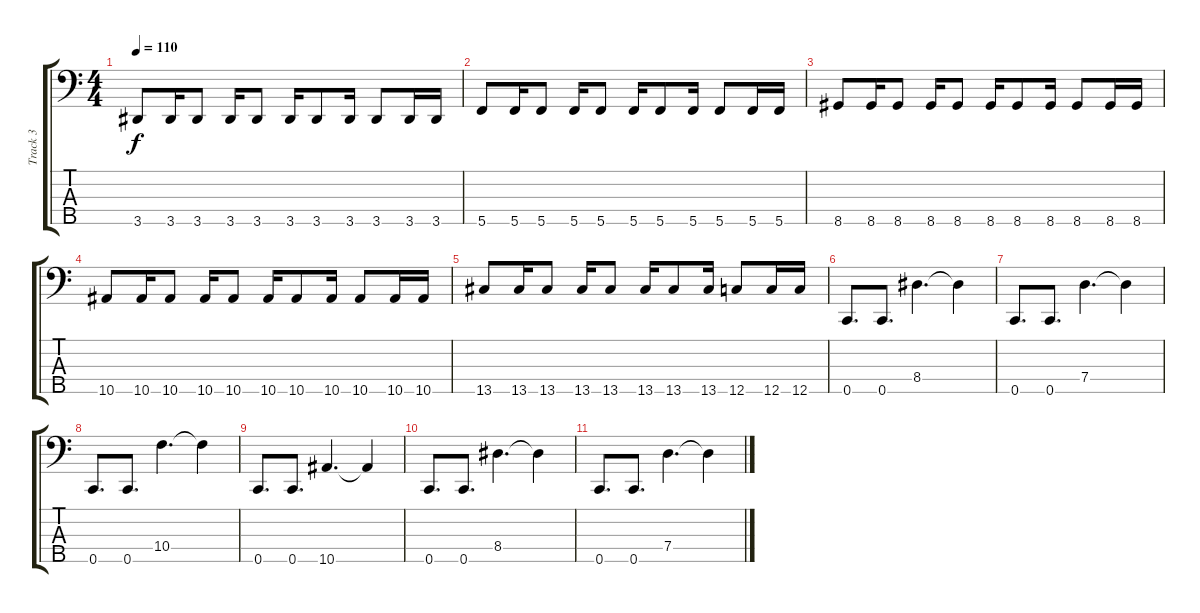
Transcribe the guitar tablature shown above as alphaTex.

\track ("Track 3" "Track 3") {instrument electricbassfinger}
\staff {score tabs}
\tuning (A2 F2 C2 G1 C1) {hide}
\ts (4 4)
\tempo 110
\clef f4
\ks c
3.5.8{dy f} 3.5.16 3.5.8 3.5.16 3.5.8 3.5.16 3.5.8 3.5.16 3.5.8 3.5.16 3.5.16 |
5.5.8 5.5.16 5.5.8 5.5.16 5.5.8 5.5.16 5.5.8 5.5.16 5.5.8 5.5.16 5.5.16 |
8.5.8 8.5.16 8.5.8 8.5.16 8.5.8 8.5.16 8.5.8 8.5.16 8.5.8 8.5.16 8.5.16 |
10.5.8 10.5.16 10.5.8 10.5.16 10.5.8 10.5.16 10.5.8 10.5.16 10.5.8 10.5.16 10.5.16 |
13.5.8 13.5.16 13.5.8 13.5.16 13.5.8 13.5.16 13.5.8 13.5.16 12.5.8 12.5.16 12.5.16 |
0.5.8{d} 0.5.8{d} 8.4.4{d} 8.4{t}.4 |
0.5.8{d} 0.5.8{d} 7.4.4{d} 7.4{t}.4 |
0.5.8{d} 0.5.8{d} 10.4.4{d} 10.4{t}.4 |
0.5.8{d} 0.5.8{d} 10.5.4{d} 10.5{t}.4 |
0.5.8{d} 0.5.8{d} 8.4.4{d} 8.4{t}.4 |
0.5.8{d} 0.5.8{d} 7.4.4{d} 7.4{t}.4
